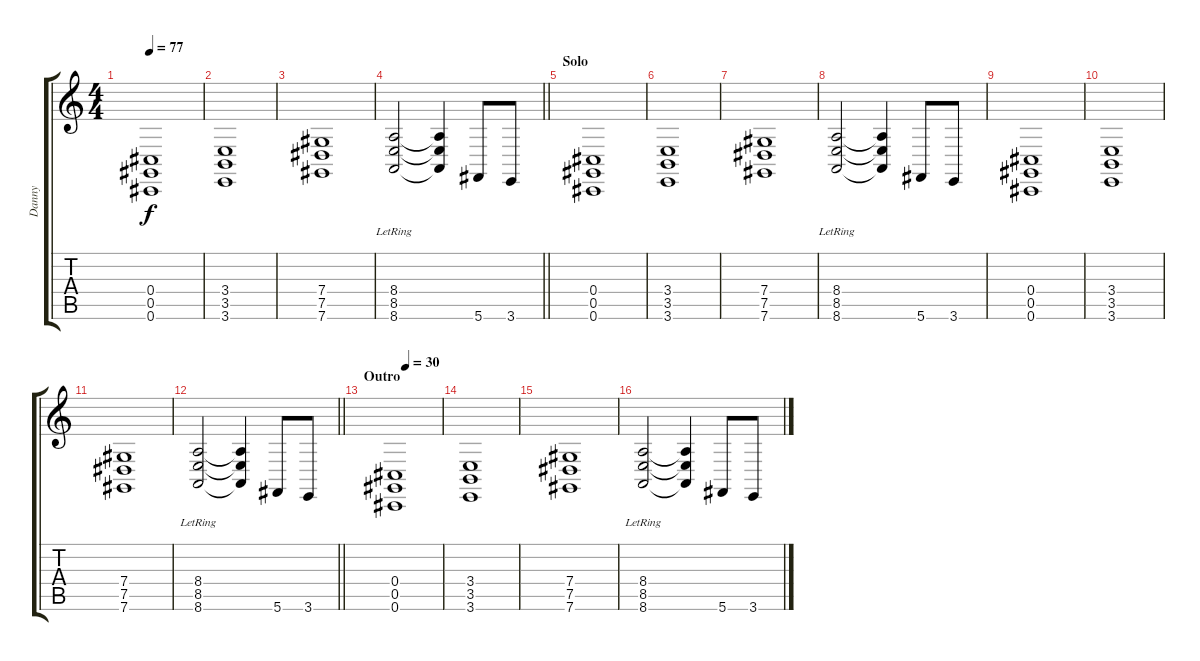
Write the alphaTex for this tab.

\track ("Danny" "Danny") {instrument churchorgan}
\staff {score tabs}
\tuning (Eb4 Bb3 Gb3 Db3 Ab2 Db2) {hide}
\ts (4 4)
\tempo 77
\clef g2
\ks c
(0.4 0.5 0.6).1{dy f volume 13} |
(3.4 3.5 3.6).1 |
(7.4 7.5 7.6).1 |
\barLineRight lightlight
(8.4{lr} 8.5{lr} 8.6{lr}).2 (8.4{t} 8.5{t} 8.6{t}).4 5.6.8 3.6.8 |
\section ("" "Solo")
(0.4 0.5 0.6).1{volume 13} |
(3.4 3.5 3.6).1 |
(7.4 7.5 7.6).1 |
(8.4{lr} 8.5{lr} 8.6{lr}).2 (8.4{t} 8.5{t} 8.6{t}).4 5.6.8 3.6.8 |
(0.4 0.5 0.6).1{volume 13} |
(3.4 3.5 3.6).1 |
(7.4 7.5 7.6).1 |
\barLineRight lightlight
(8.4{lr} 8.5{lr} 8.6{lr}).2 (8.4{t} 8.5{t} 8.6{t}).4 5.6.8 3.6.8 |
\section ("" "Outro ")
\tempo (30 0.25)
(0.4 0.5 0.6).1{volume 8} |
(3.4 3.5 3.6).1 |
(7.4 7.5 7.6).1 |
(8.4{lr} 8.5{lr} 8.6{lr}).2 (8.4{t} 8.5{t} 8.6{t}).4 5.6.8 3.6.8
